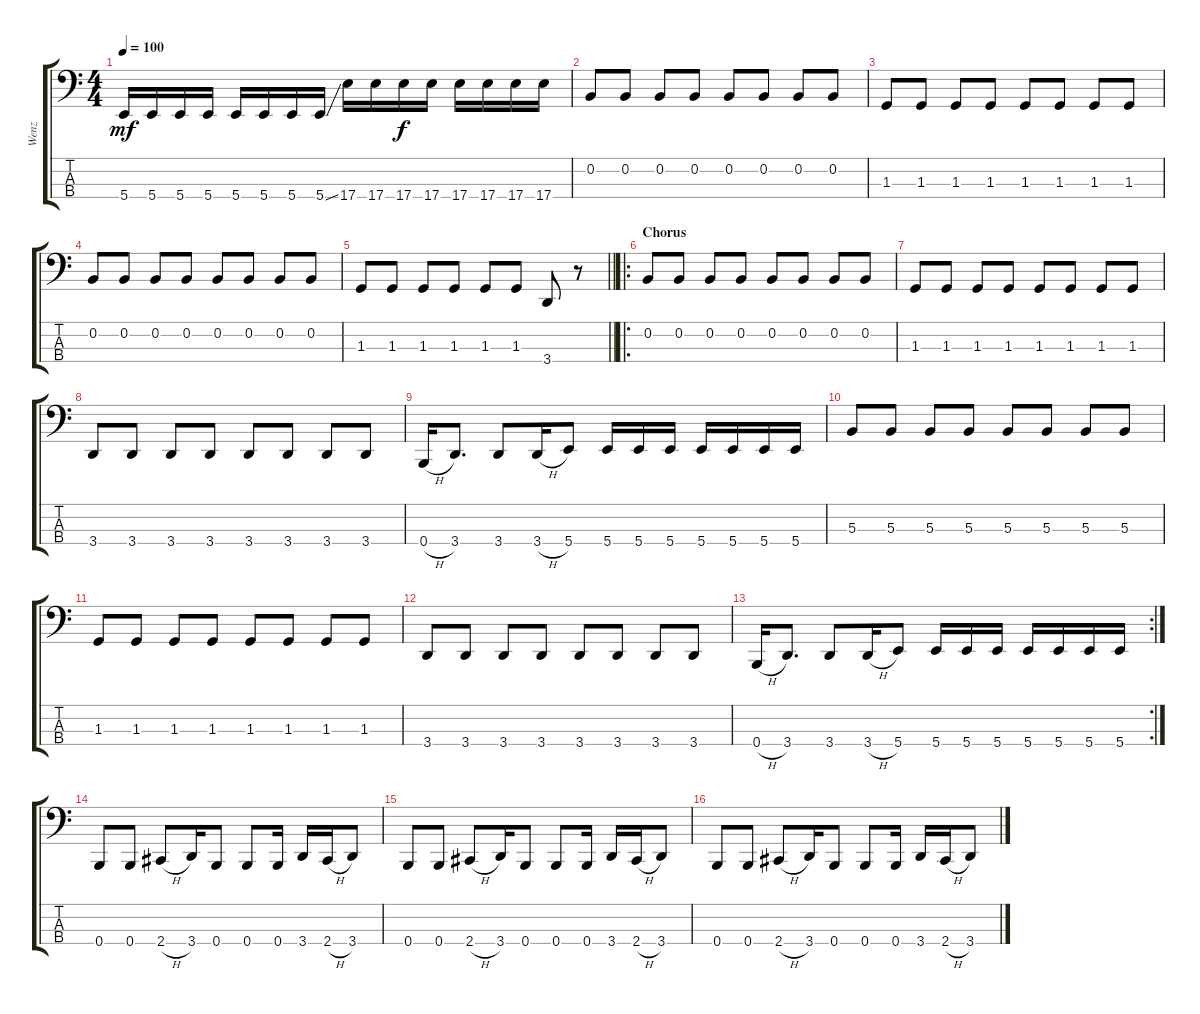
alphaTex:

\track ("Wenz" "Wenz") {instrument electricbasspick}
\staff {score tabs}
\tuning (E2 B1 Gb1 B0) {hide}
\ts (4 4)
\tempo 100
\clef f4
\ks c
5.4.16{dy mf} 5.4.16 5.4.16 5.4.16 5.4.16 5.4.16 5.4.16 5.4{ss}.16 17.4.16 17.4.16 17.4.16{dy f} 17.4.16 17.4.16 17.4.16 17.4.16 17.4.16 |
0.2.8 0.2.8 0.2.8 0.2.8 0.2.8 0.2.8 0.2.8 0.2.8 |
1.3.8 1.3.8 1.3.8 1.3.8 1.3.8 1.3.8 1.3.8 1.3.8 |
0.2.8 0.2.8 0.2.8 0.2.8 0.2.8 0.2.8 0.2.8 0.2.8 |
\barLineRight lightlight
1.3.8 1.3.8 1.3.8 1.3.8 1.3.8 1.3.8 3.4.8 r.8 |
\ro
\section ("" "Chorus")
0.2.8 0.2.8 0.2.8 0.2.8 0.2.8 0.2.8 0.2.8 0.2.8 |
1.3.8 1.3.8 1.3.8 1.3.8 1.3.8 1.3.8 1.3.8 1.3.8 |
3.4.8 3.4.8 3.4.8 3.4.8 3.4.8 3.4.8 3.4.8 3.4.8 |
0.4{h}.16 3.4.8{d} 3.4.8 3.4{h}.16 5.4.8 5.4.16 5.4.16 5.4.16 5.4.16 5.4.16 5.4.16 5.4.16 |
5.3.8 5.3.8 5.3.8 5.3.8 5.3.8 5.3.8 5.3.8 5.3.8 |
1.3.8 1.3.8 1.3.8 1.3.8 1.3.8 1.3.8 1.3.8 1.3.8 |
3.4.8 3.4.8 3.4.8 3.4.8 3.4.8 3.4.8 3.4.8 3.4.8 |
\rc 2
0.4{h}.16 3.4.8{d} 3.4.8 3.4{h}.16 5.4.8 5.4.16 5.4.16 5.4.16 5.4.16 5.4.16 5.4.16 5.4.16 |
0.4.8 0.4.8 2.4{h}.8 3.4.16 0.4.8 0.4.8 0.4.16 3.4.16 2.4{h}.16 3.4.8 |
0.4.8 0.4.8 2.4{h}.8 3.4.16 0.4.8 0.4.8 0.4.16 3.4.16 2.4{h}.16 3.4.8 |
0.4.8 0.4.8 2.4{h}.8 3.4.16 0.4.8 0.4.8 0.4.16 3.4.16 2.4{h}.16 3.4.8
